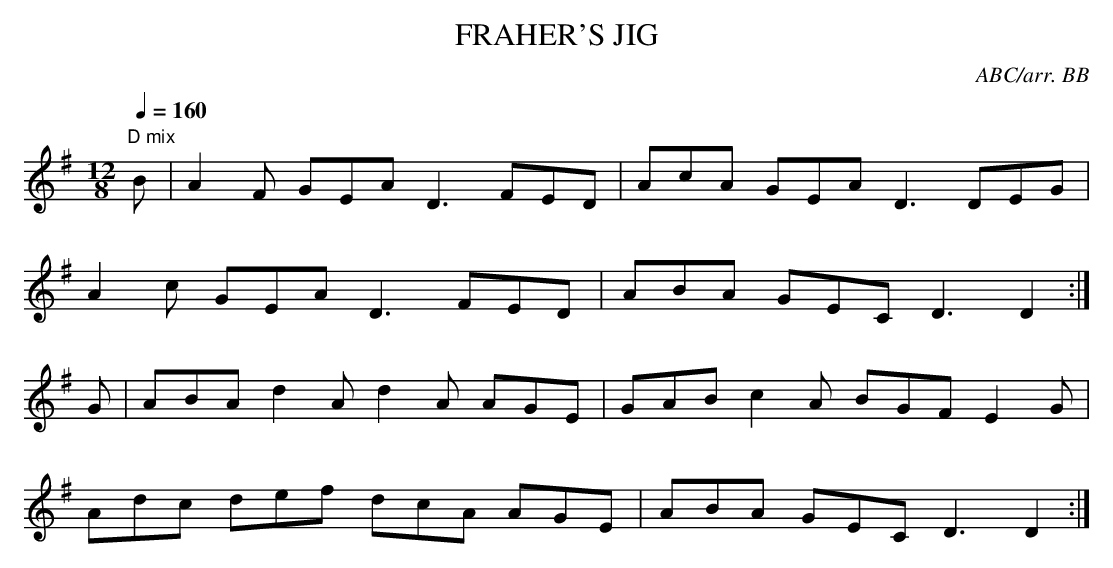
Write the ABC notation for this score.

X:1
T:FRAHER'S JIG
C:ABC/arr. BB
M:12/8
L:1/8
Q:1/4=160
K:G
"D mix"
B|A2F GEA D3 FED|AcA GEA D3 DEG|
A2c GEA D3 FED|ABA GEC D3 D2 :|
G|ABA d2A d2A AGE|GAB c2A BGF E2G|
Adc def dcA AGE|ABA GEC D3 D2 :|
